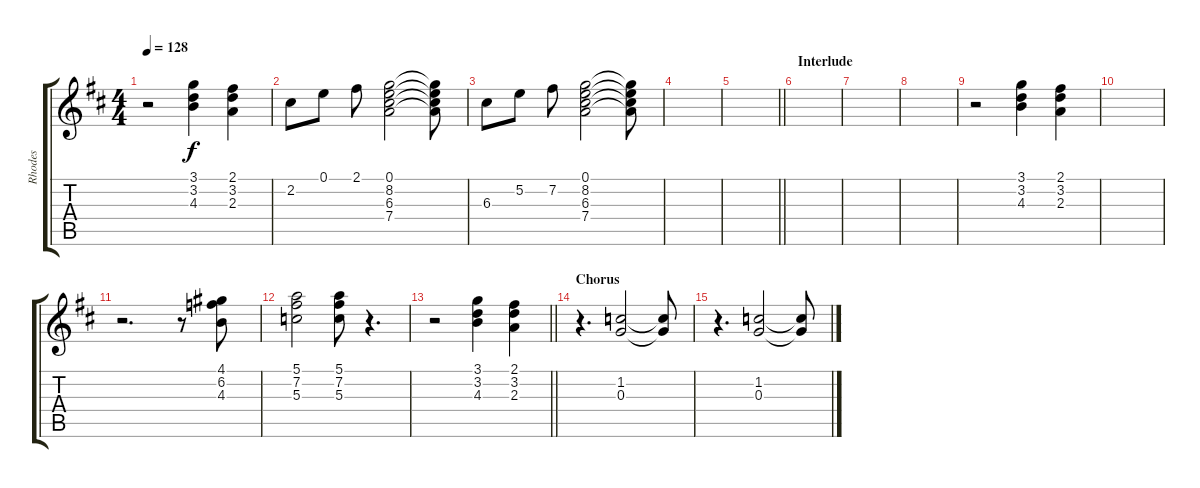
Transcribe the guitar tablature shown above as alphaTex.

\track ("Rhodes" "Rhodes") {instrument electricguitarjazz}
\staff {score tabs}
\tuning (E4 B3 G3 D3 A2 E2) {hide}
\ts (4 4)
\tempo 128
\clef g2
\ks d
r.2{dy f} (3.1 3.2 4.3).4 (2.1 3.2 2.3).4 |
2.2.8 0.1.8 2.1.8 (0.1 8.2 6.3 7.4).2 (0.1{t} 8.2{t} 6.3{t} 7.4{t}).8 |
6.3.8 5.2.8 7.2.8 (0.1 8.2 6.3 7.4).2 (0.1{t} 8.2{t} 6.3{t} 7.4{t}).8 |
|
\barLineRight lightlight
|
\section ("" "Interlude")
|
|
|
r.2 (3.1 3.2 4.3).4 (2.1 3.2 2.3).4 |
|
r.2{d} r.8 (4.1 6.2 4.3).8 |
(5.1 7.2 5.3).2 (5.1 7.2 5.3).8 r.4{d} |
\barLineRight lightlight
r.2 (3.1 3.2 4.3).4 (2.1 3.2 2.3).4 |
\section ("" "Chorus")
r.4{d} (1.2 0.3).2 (1.2{t} 0.3{t}).8 |
r.4{d} (1.2 0.3).2 (1.2{t} 0.3{t}).8
